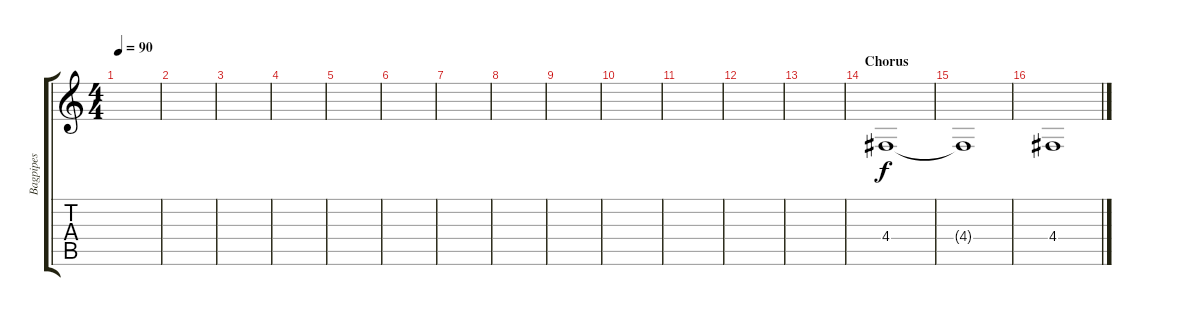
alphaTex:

\track ("Bagpipes" "Bagpipes") {instrument bagpipe}
\staff {score tabs}
\tuning (E4 B3 G3 D3 A2 E2) {hide}
\ts (4 4)
\tempo 90
\clef g2
\ks c
|
|
|
|
|
|
|
|
|
|
|
|
|
\section ("" "Chorus")
4.4.1 |
4.4{t}.1 |
4.4.1
